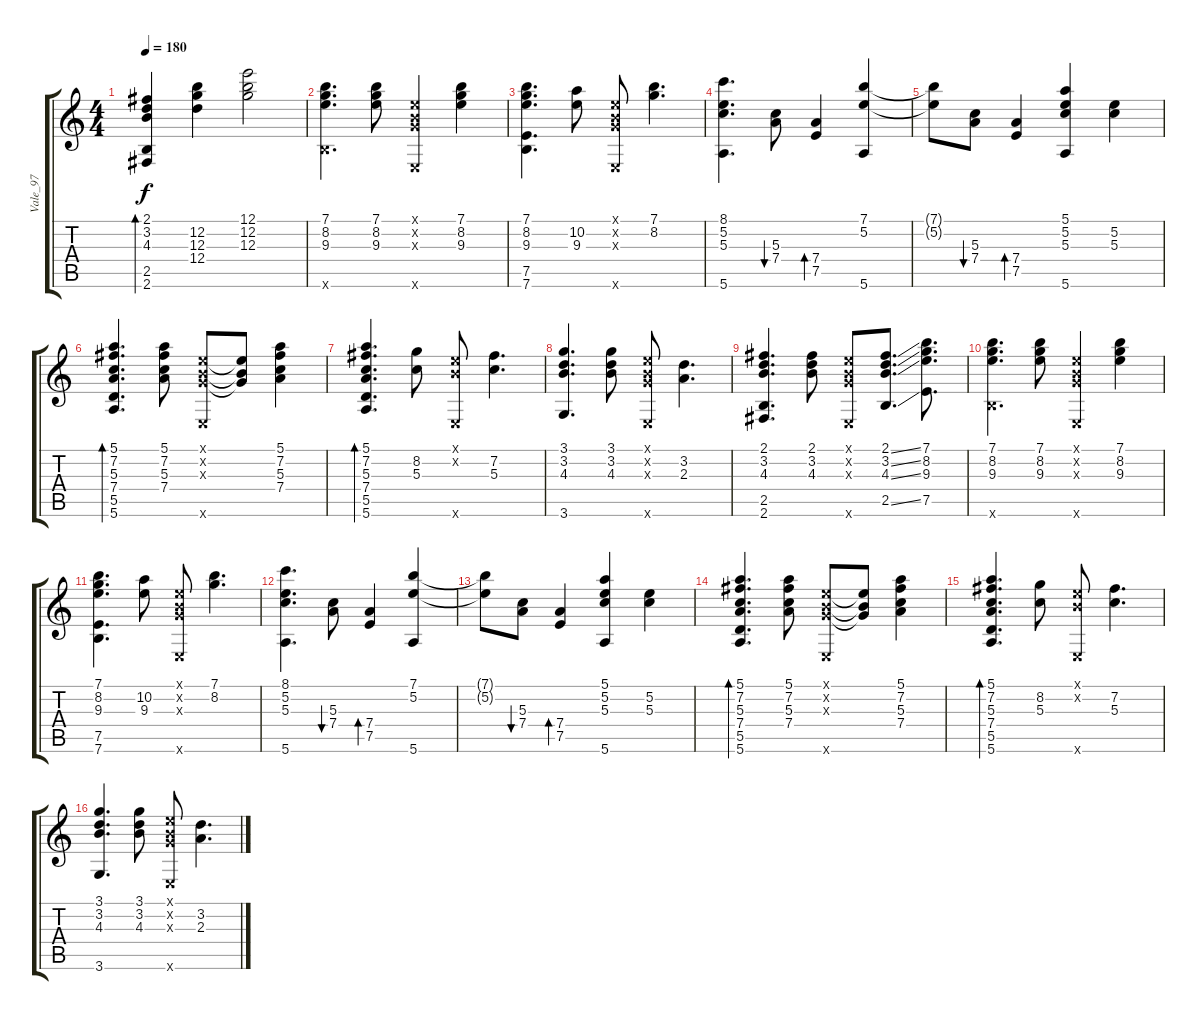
\track ("Vale_97" "Vale_97") {instrument acousticguitarsteel}
\staff {score tabs}
\tuning (E4 B3 G3 D3 A2 E2) {hide}
\ts (4 4)
\tempo 180
\clef g2
\ks c
(2.1 3.2 4.3 2.5 2.6).4{bd 60 dy f} (12.2 12.3 12.4).4 (12.1 12.2 12.3).2 |
(7.1 8.2 9.3 7.6{x}).4{d} (7.1 8.2 9.3).8 (0.1{x} 0.2{x} 0.3{x} 0.6{x}).4 (7.1 8.2 9.3).4 |
(7.1 8.2 9.3 7.5 7.6).4{d} (10.2 9.3).8 (0.1{x} 0.2{x} 0.3{x} 0.6{x}).8 (7.1 8.2).4{d} |
(8.1 5.2 5.3 5.6).4{d} (5.3 7.4).8{bu 60} (7.4 7.5).4{bd 60} (7.1 5.2 5.6).4 |
(7.1{t} 5.2{t}).8 (5.3 7.4).8{bu 60} (7.4 7.5).4{bd 60} (5.1 5.2 5.3 5.6).4 (5.2 5.3).4 |
(5.1 7.2 5.3 7.4 5.5 5.6).4{d bd 60} (5.1 7.2 5.3 7.4).8 (0.1{x} 0.2{x} 0.3{x} 0.6{x}).8 (0.1{t} 0.2{t} 0.3{t}).8 (5.1 7.2 5.3 7.4).4 |
(5.1 7.2 5.3 7.4 5.5 5.6).4{d bd 60} (8.2 5.3).8 (0.1{x} 0.2{x} 0.6{x}).8 (7.2 5.3).4{d} |
(3.1 3.2 4.3 3.6).4{d} (3.1 3.2 4.3).8 (0.1{x} 0.2{x} 0.3{x} 0.6{x}).8 (3.2 2.3).4{d} |
(2.1 3.2 4.3 2.5 2.6).4{d} (2.1 3.2 4.3).8 (0.1{x} 0.2{x} 0.3{x} 0.6{x}).8 (2.1{ss} 3.2{ss} 4.3{ss} 2.5{ss}).8{d} (7.1 8.2 9.3 7.5).8{d} |
(7.1 8.2 9.3 7.6{x}).4{d} (7.1 8.2 9.3).8 (0.1{x} 0.2{x} 0.3{x} 0.6{x}).4 (7.1 8.2 9.3).4 |
(7.1 8.2 9.3 7.5 7.6).4{d} (10.2 9.3).8 (0.1{x} 0.2{x} 0.3{x} 0.6{x}).8 (7.1 8.2).4{d} |
(8.1 5.2 5.3 5.6).4{d} (5.3 7.4).8{bu 60} (7.4 7.5).4{bd 60} (7.1 5.2 5.6).4 |
(7.1{t} 5.2{t}).8 (5.3 7.4).8{bu 60} (7.4 7.5).4{bd 60} (5.1 5.2 5.3 5.6).4 (5.2 5.3).4 |
(5.1 7.2 5.3 7.4 5.5 5.6).4{d bd 60} (5.1 7.2 5.3 7.4).8 (0.1{x} 0.2{x} 0.3{x} 0.6{x}).8 (0.1{t} 0.2{t} 0.3{t}).8 (5.1 7.2 5.3 7.4).4 |
(5.1 7.2 5.3 7.4 5.5 5.6).4{d bd 60} (8.2 5.3).8 (0.1{x} 0.2{x} 0.6{x}).8 (7.2 5.3).4{d} |
(3.1 3.2 4.3 3.6).4{d} (3.1 3.2 4.3).8 (0.1{x} 0.2{x} 0.3{x} 0.6{x}).8 (3.2 2.3).4{d}
